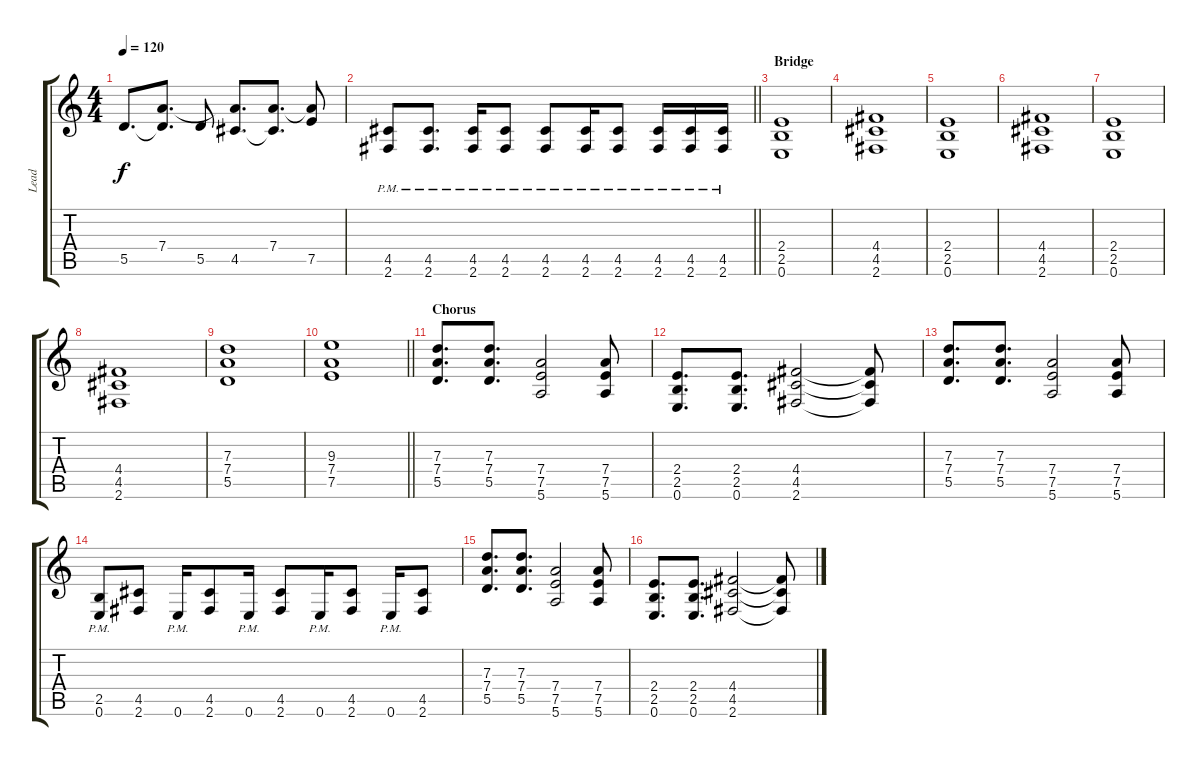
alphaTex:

\track ("Lead" "Lead") {instrument distortionguitar}
\staff {score tabs}
\tuning (E4 B3 G3 D3 A2 E2) {hide}
\ts (4 4)
\tempo 120
\clef g2
\ks c
5.5.8{d dy f} (7.4 5.5{t}).8{d} 5.5.8 (7.4{t} 4.5).8{d} (7.4 4.5{t}).8{d} (7.4{t} 7.5).8 |
\barLineRight lightlight
(4.5{pm} 2.6{pm}).8 (4.5{pm} 2.6{pm}).8{d} (4.5{pm} 2.6{pm}).16 (4.5{pm} 2.6{pm}).8 (4.5{pm} 2.6{pm}).8 (4.5{pm} 2.6{pm}).16 (4.5{pm} 2.6{pm}).8 (4.5{pm} 2.6{pm}).16 (4.5{pm} 2.6{pm}).16 (4.5{pm} 2.6{pm}).16 |
\section ("" "Bridge")
(2.4 2.5 0.6).1 |
(4.4 4.5 2.6).1 |
(2.4 2.5 0.6).1 |
(4.4 4.5 2.6).1 |
(2.4 2.5 0.6).1 |
(4.4 4.5 2.6).1 |
(7.3 7.4 5.5).1 |
\barLineRight lightlight
(9.3 7.4 7.5).1 |
\section ("" "Chorus")
(7.3 7.4 5.5).8{d} (7.3 7.4 5.5).8{d} (7.4 7.5 5.6).2 (7.4 7.5 5.6).8 |
(2.4 2.5 0.6).8{d} (2.4 2.5 0.6).8{d} (4.4 4.5 2.6).2 (4.4{t} 4.5{t} 2.6{t}).8 |
(7.3 7.4 5.5).8{d} (7.3 7.4 5.5).8{d} (7.4 7.5 5.6).2 (7.4 7.5 5.6).8 |
(2.5{pm} 0.6{pm}).8 (4.5 2.6).8 0.6{pm}.16 (4.5 2.6).8 0.6{pm}.16 (4.5 2.6).8 0.6{pm}.16 (4.5 2.6).8 0.6{pm}.16 (4.5 2.6).8 |
(7.3 7.4 5.5).8{d} (7.3 7.4 5.5).8{d} (7.4 7.5 5.6).2 (7.4 7.5 5.6).8 |
(2.4 2.5 0.6).8{d} (2.4 2.5 0.6).8{d} (4.4 4.5 2.6).2 (4.4{t} 4.5{t} 2.6{t}).8
